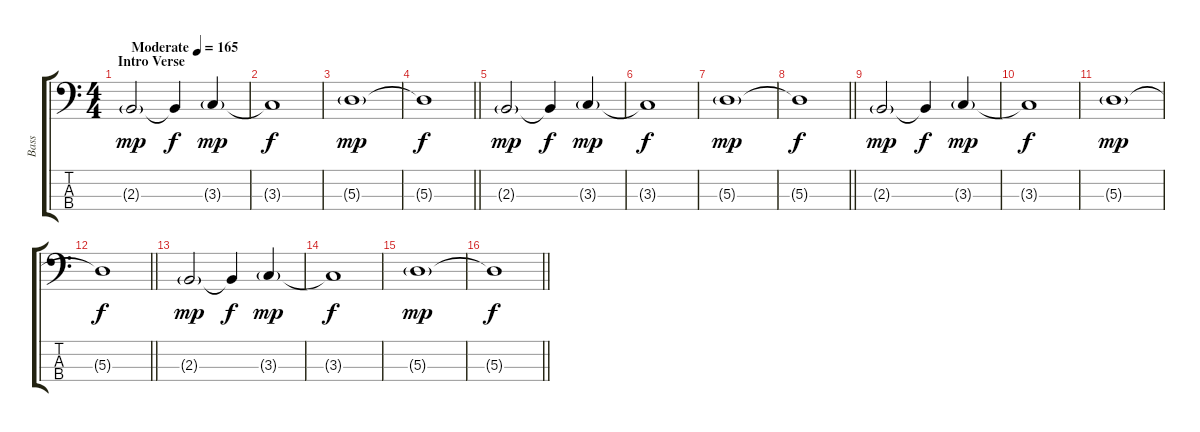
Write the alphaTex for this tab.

\track ("Bass" "Bass") {instrument electricbassfinger}
\staff {score tabs}
\tuning (G2 D2 A1 E1) {hide}
\ts (4 4)
\section ("" "Intro Verse")
\tempo (165 "Moderate")
\clef f4
\ks c
2.3{g}.2{dy mp volume 10 instrument electricbassfinger} 2.3{t}.4{dy f} 3.3{g}.4{dy mp} |
3.3{t}.1{dy f} |
5.3{g}.1{dy mp} |
\barLineRight lightlight
5.3{t}.1{dy f} |
2.3{g}.2{dy mp} 2.3{t}.4{dy f} 3.3{g}.4{dy mp} |
3.3{t}.1{dy f} |
5.3{g}.1{dy mp} |
\barLineRight lightlight
5.3{t}.1{dy f} |
2.3{g}.2{dy mp} 2.3{t}.4{dy f} 3.3{g}.4{dy mp} |
3.3{t}.1{dy f} |
5.3{g}.1{dy mp} |
\barLineRight lightlight
5.3{t}.1{dy f} |
2.3{g}.2{dy mp} 2.3{t}.4{dy f} 3.3{g}.4{dy mp} |
3.3{t}.1{dy f} |
5.3{g}.1{dy mp} |
\barLineRight lightlight
5.3{t}.1{dy f}
